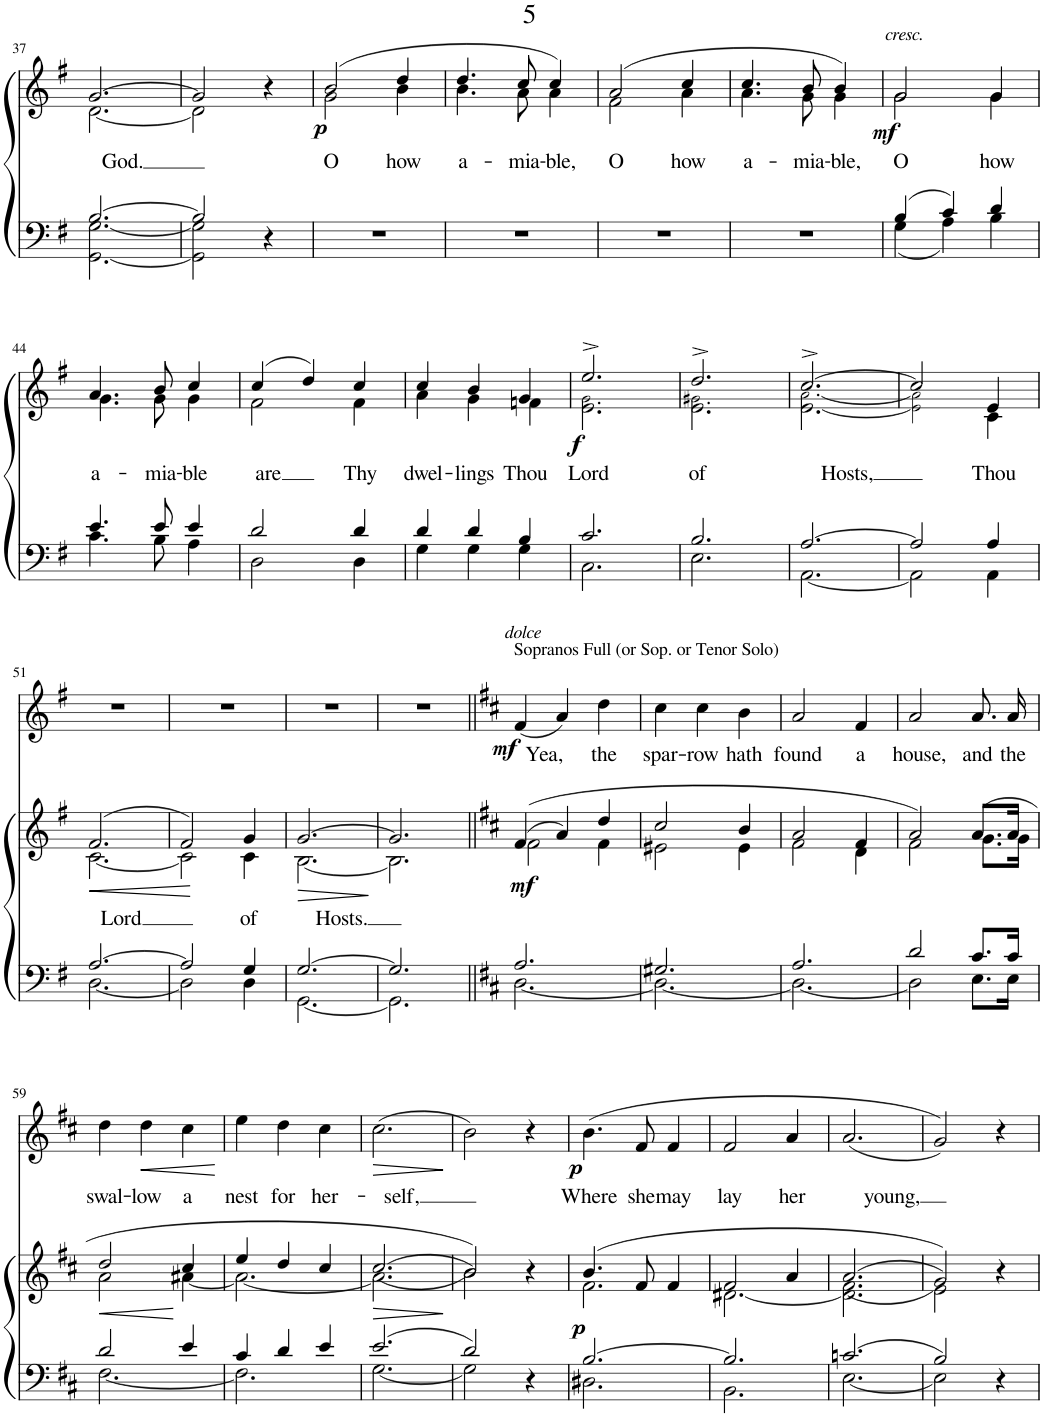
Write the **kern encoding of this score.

**kern	**kern	**text	**dynam	**kern	**text	**dynam
*part2	*part2	*part2	*part2	*part1	*part1	*part1
*staff3	*staff2	*staff2	*staff2/3	*staff1	*staff1	*staff1
*I"Organ	*	*	*	*I"S	*	*
!!LO:PB:g=z
*clefF4	*clefG2	*	*	*clefG2	*	*
*k[f#]	*k[f#]	*	*	*k[f#]	*	*
*M3/4	*M3/4	*	*	*M3/4	*	*
=37	=37	=37	=37	=37	=37	=37
*^	*	*	*	*	*	*
!	!	!	!LO:LY:b	!	!	!	!
*	*	*^	*	*	*	*	*
[2.B/	[2.GG\ [2.G\	[2.g/	[2.d\	God.	.	2.r	.	.
=38	=38	=38	=38	=38	=38	=38	=38	=38
2B/]	2GG\] 2G\]	2g/]	2d\]	.	.	2.r	.	.
4r	4ryy	4r	4ryy	.	.	.	.	.
=39	=39	=39	=39	=39	=39	=39	=39	=39
!	!	!	!	!LO:LY:b	!LO:DY:b	!	!	!
*v	*v	*	*	*	*	*	*	*
2.r	(2b/	2g\	O	p	2.r	.	.
!	!	!	!LO:LY:b	!	!	!	!
.	4dd/	4b\	how	.	.	.	.
=40	=40	=40	=40	=40	=40	=40	=40
!	!	!	!LO:LY:b	!	!	!	!
2.r	4.dd/	4.b\	a-	.	2.r	.	.
!	!	!	!LO:LY:b	!	!	!	!
.	8cc/	8a\	-mia-	.	.	.	.
!	!	!	!LO:LY:b	!	!	!	!
.	4cc/)	4a\	-ble,	.	.	.	.
=41	=41	=41	=41	=41	=41	=41	=41
!	!	!	!LO:LY:b	!	!	!	!
2.r	(2a/	2f#\	O	.	2.r	.	.
!	!	!	!LO:LY:b	!	!	!	!
.	4cc/	4a\	how	.	.	.	.
=42	=42	=42	=42	=42	=42	=42	=42
!	!	!	!LO:LY:b	!	!	!	!
2.r	4.cc/	4.a\	a-	.	2.r	.	.
!	!	!	!LO:LY:b	!	!	!	!
.	8b/	8g\	-mia-	.	.	.	.
!	!	!	!LO:LY:b	!	!	!	!
.	4b/)	4g\	-ble,	.	.	.	.
=43	=43	=43	=43	=43	=43	=43	=43
*^	*	*	*	*	*	*	*
!	!	!LO:TX:a:i:t=cresc.	!	!	!	!	!	!
!	!	!	!	!LO:LY:b	!LO:DY:b	!	!	!
4B/	4G\	2g/	2g\	O	mf	2.r	.	.
4c/	4A\	.	.	.	.	.	.	.
!	!	!	!	!LO:LY:b	!	!	!	!
4d/	4B\	4g/	4g\	how	.	.	.	.
!!LO:LB:g=z
=44	=44	=44	=44	=44	=44	=44	=44	=44
!	!	!	!	!LO:LY:b	!	!	!	!
4.e/	4.c\	4.a/	4.g\	a-	.	2.r	.	.
!	!	!	!	!LO:LY:b	!	!	!	!
8e/	8B\	8b/	8g\	-mia-	.	.	.	.
!	!	!	!	!LO:LY:b	!	!	!	!
4e/	4A\	4cc/	4g\	-ble	.	.	.	.
=45	=45	=45	=45	=45	=45	=45	=45	=45
!	!	!	!	!LO:LY:b	!	!	!	!
2d/	2D\	(4cc/	2f#\	are	.	2.r	.	.
.	.	4dd/)	.	.	.	.	.	.
!	!	!	!	!LO:LY:b	!	!	!	!
4d/	4D\	4cc/	4f#\	Thy	.	.	.	.
=46	=46	=46	=46	=46	=46	=46	=46	=46
!	!	!	!	!LO:LY:b	!	!	!	!
4d/	4G\	4cc/	4a\	dwel-	.	2.r	.	.
!	!	!	!	!LO:LY:b	!	!	!	!
4d/	4G\	4b/	4g\	-lings	.	.	.	.
!	!	!	!	!LO:LY:b	!	!	!	!
4B/	4G\	4g/	4fn\	Thou	.	.	.	.
=47	=47	=47	=47	=47	=47	=47	=47	=47
!	!	!	!	!LO:LY:b	!LO:DY:b	!	!	!
2.c/	2.C\	2.ee^/	2.e\ 2.g!\	Lord	f	2.r	.	.
=48	=48	=48	=48	=48	=48	=48	=48	=48
!	!	!	!	!LO:LY:b	!	!	!	!
2.B/	2.E\	2.dd^/	2.e\ 2.g#X!\	of	.	2.r	.	.
=49	=49	=49	=49	=49	=49	=49	=49	=49
!	!	!	!	!LO:LY:b	!	!	!	!
[2.A/	[2.AA\	[2.cc^/	[2.e\ [2.a!\	Hosts,	.	2.r	.	.
=50	=50	=50	=50	=50	=50	=50	=50	=50
2A/]	2AA\]	2cc/]	2e!\] 2a!\]	.	.	2.r	.	.
!	!	!	!	!LO:LY:b	!	!	!	!
4A/	4AA\	4e/	4c\	Thou	.	.	.	.
!!LO:LB:g=z
=51	=51	=51	=51	=51	=51	=51	=51	=51
!	!	!	!	!LO:LY:b	!LO:HP:b	!	!	!
[2.A/	[2.D\	(2.f#/	[2.c\	Lord	<	2.r	.	.
=52	=52	=52	=52	=52	=52	=52	=52	=52
2A/]	2D\]	2f#/)	2c\]	.	.	2.r	.	.
!	!	!	!	!LO:LY:b	!	!	!	!
4G/	4D\	4g/	4c\	of	[	.	.	.
=53	=53	=53	=53	=53	=53	=53	=53	=53
!	!	!	!	!LO:LY:b	!LO:HP:b	!	!	!
[2.G/	[2.GG\	[2.g/	[2.B\	Hosts.	>	2.r	.	.
*v	*v	*	*	*	*	*	*	*
*	*v	*v	*	*	*	*	*
.	.	.	]	.	.	.
=54	=54	=54	=54	=54	=54	=54
*^	*^	*	*	*	*	*
2.G/]	2.GG\]	2.g/]	2.B\]	.	.	2.r	.	.
=55||	=55||	=55||	=55||	=55||	=55||	=55||	=55||	=55||
*k[f#c#]	*	*k[f#c#]	*	*	*	*k[f#c#]	*	*
!	!	!	!	!	!	!LO:TX:a:t=Sopranos Full (or Sop. or Tenor Solo)	!	!
!	!	!	!	!	!	!LO:TX:a:i:t=dolce	!	!
!	!	!	!	!	!LO:DY:b	!	!LO:LY:b	!LO:DY:b
2.A/	[2.D\	((4f#/	2f#\	.	mf	(4f#/	-Yea,	mf
.	.	4a/)	.	.	.	4a/)	.	.
!	!	!	!	!	!	!	!LO:LY:b	!
.	.	4dd/	4f#\	.	.	4dd\	the	.
=56	=56	=56	=56	=56	=56	=56	=56	=56
!	!	!	!	!	!	!	!LO:LY:b	!
2.G#X/	2.D\_	2cc#/	2e#X\	.	.	4cc#\	spar-	.
!	!	!	!	!	!	!	!LO:LY:b	!
.	.	.	.	.	.	4cc#\	-row	.
!	!	!	!	!	!	!	!LO:LY:b	!
.	.	4b/	4e#\	.	.	4b\	hath	.
=57	=57	=57	=57	=57	=57	=57	=57	=57
!	!	!	!	!	!	!	!LO:LY:b	!
2.A/	2.D\_	2a/	2f#\	.	.	2a/	found	.
!	!	!	!	!	!	!	!LO:LY:b	!
.	.	4f#/	4d\	.	.	4f#/	a	.
=58	=58	=58	=58	=58	=58	=58	=58	=58
!	!	!	!	!	!	!	!LO:LY:b	!
2d/	2D\]	2a/)	2f#\	.	.	2a/	house,	.
!	!	!	!	!	!	!	!LO:LY:b	!
8.c#/L	8.E\L	(8.a/L	8.g\L	.	.	8.a/L	and	.
!	!	!	!	!	!	!	!LO:LY:b	!
16c#/Jk	16E\Jk	16a/Jk	16g\Jk	.	.	16a/Jk	the	.
!!LO:LB:g=z
=59	=59	=59	=59	=59	=59	=59	=59	=59
!	!	!	!	!	!LO:HP:b	!	!LO:LY:b	!
2d/	[2.F#\	2dd/	2a\	.	<	4dd\	swal-	.
!	!	!	!	!	!	!	!LO:LY:b	!LO:HP:b
.	.	.	.	.	.	4dd\	-low	<
!	!	!	!	!	!	!	!LO:LY:b	!
4e/	.	4cc#/	[4a#X\	.	[	4cc#\	a	.
*v	*v	*	*	*	*	*	*	*
*	*v	*v	*	*	*	*	*
.	.	.	.	.	.	[
=60	=60	=60	=60	=60	=60	=60
*^	*^	*	*	*	*	*
!	!	!	!	!	!	!	!LO:LY:b	!
4c#/	2.F#\]	4ee/	2.a#\_	.	.	4ee\	nest	.
!	!	!	!	!	!	!	!LO:LY:b	!
4d/	.	4dd/	.	.	.	4dd\	for	.
!	!	!	!	!	!	!	!LO:LY:b	!
4e/	.	4cc#/	.	.	.	4cc#\	her-	.
=61	=61	=61	=61	=61	=61	=61	=61	=61
!	!	!	!	!	!LO:HP:b	!	!LO:LY:b	!LO:HP:b
2.e/	[2.G\	(2.cc#/	(2.a#\]	.	>	(2.cc#\	-self,	>
*v	*v	*	*	*	*	*	*	*
*	*v	*v	*	*	*	*	*
.	.	.	]	.	.	]
=62	=62	=62	=62	=62	=62	=62
*^	*^	*	*	*	*	*
2d/	2G\]	2b/))	2b\)	.	.	2b\)	.	.
4r	4ryy	4r	4ryy	.	.	4r	.	.
=63	=63	=63	=63	=63	=63	=63	=63	=63
!	!	!	!	!	!LO:DY:b	!	!LO:LY:b	!LO:DY:b
[2.B/	2.D#X\	(4.b/	2.f#\	.	p	(4.b\	Where	p
!	!	!	!	!	!	!	!LO:LY:b	!
.	.	8f#/	.	.	.	8f#/	she	.
!	!	!	!	!	!	!	!LO:LY:b	!
.	.	4f#/	.	.	.	4f#/	may	.
=64	=64	=64	=64	=64	=64	=64	=64	=64
!	!	!	!	!	!	!	!LO:LY:b	!
2.B/]	2.BB\	2f#/	[2.d#X\	.	.	2f#/	lay	.
!	!	!	!	!	!	!	!LO:LY:b	!
.	.	4a/	.	.	.	4a/	her	.
=65	=65	=65	=65	=65	=65	=65	=65	=65
!	!	!	!	!	!	!	!LO:LY:b	!
2.cn/	[2.E\	(2.a/	(2.d#\] 2.f#\	.	.	(2.a/	young,	.
=66	=66	=66	=66	=66	=66	=66	=66	=66
2B/	2E\]	2g/))	2e\)	.	.	2g/))	.	.
4r	4ryy	4r	4ryy	.	.	4r	.	.
*v	*v	*	*	*	*	*	*	*
*	*v	*v	*	*	*	*	*
=	=	=	=	=	=	=
*-	*-	*-	*-	*-	*-	*-
